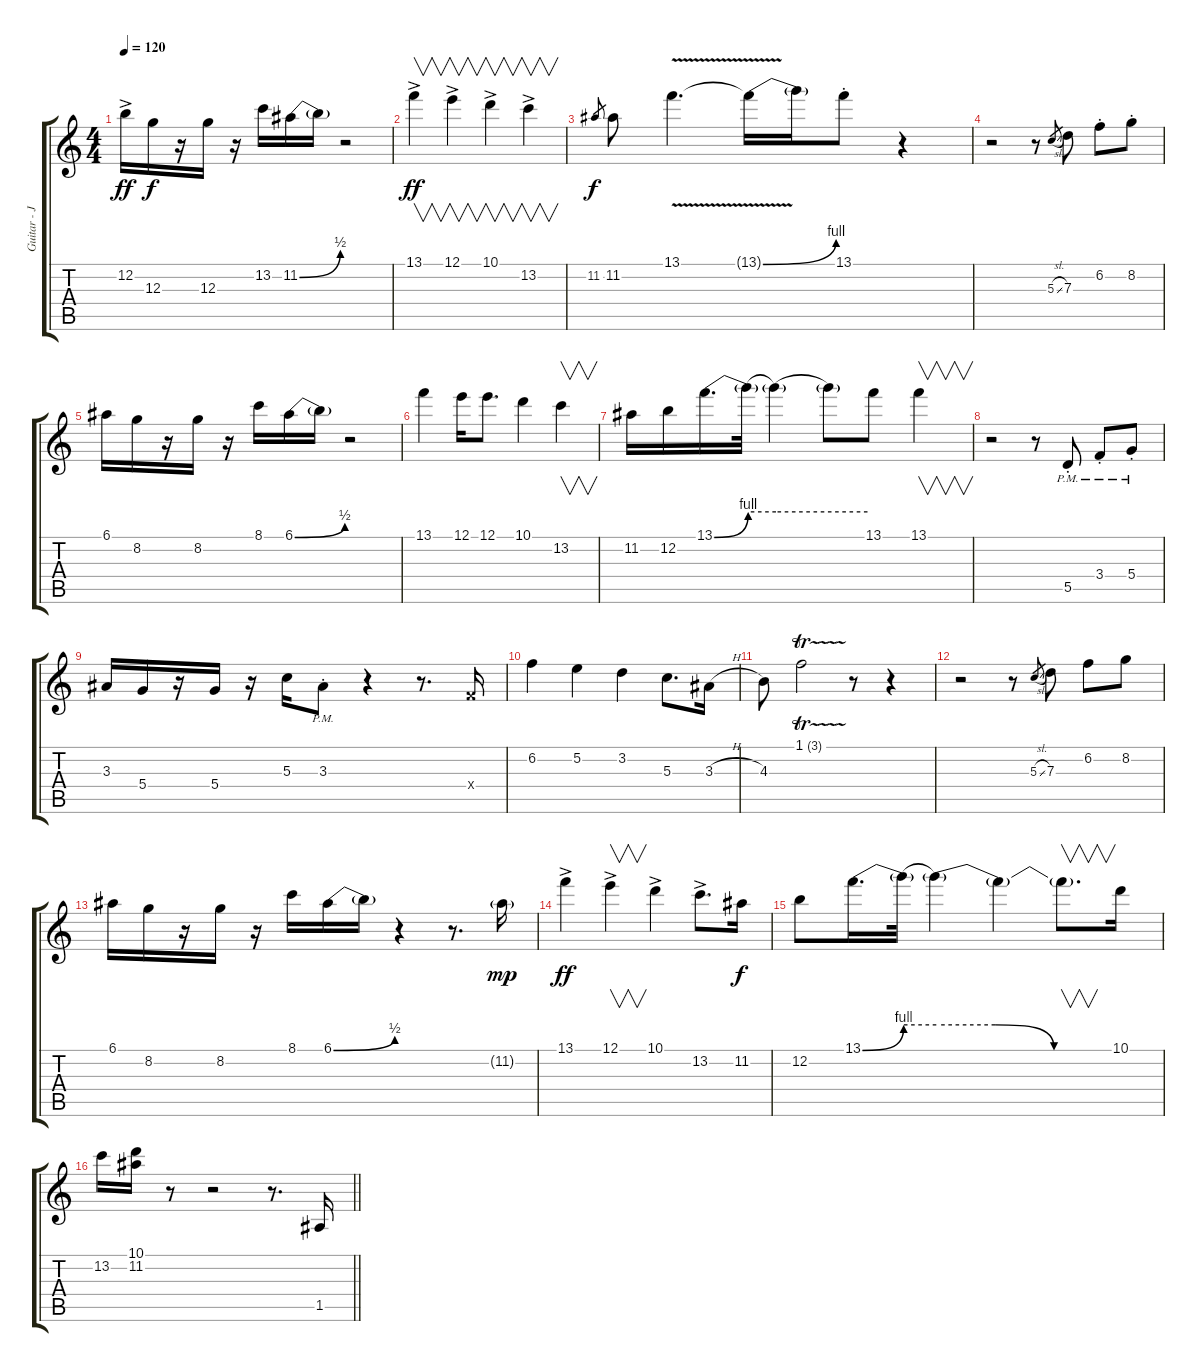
\track ("Guitar - Jeff Beck" "Guitar - J") {instrument overdrivenguitar}
\staff {score tabs}
\tuning (E4 B3 G3 D3 A2 E2) {hide}
\ts (4 4)
\tempo 120
\clef g2
\ks c
12.2{ac}.16{dy ff} 12.3.16{dy f} r.16 12.3.16 r.16 13.2.16 11.2{be (bend 0 0 60 2)}.16 11.2{t}.16 r.2 |
13.1{ac}.4{v dy ff} 12.1{ac}.4{v} 10.1{ac}.4{v} 13.2{ac}.4{v} |
11.2.8{gr dy f} 11.2.8 13.1{v}.4{d} 13.1{be (bend 0 0 60 4) t}.16 13.1{t}.16 13.1{st}.8 r.4 |
r.2 r.8 5.3{sl}.8{gr} 7.3.8 6.2{st}.8 8.2{st}.8 |
6.1.16 8.2.16 r.16 8.2.16 r.16 8.1.16 6.1{be (bend 0 0 60 2)}.16 6.1{t}.16 r.2 |
13.1.4 12.1.16 12.1.8{d} 10.1.4 13.2.4{v} |
11.2.16 12.2.16 13.1{be (bend 0 0 60 4)}.16{d} 13.1{be (hold 0 4 60 4) t}.32 13.1{be (hold 0 4 60 4) t}.4 13.1{t}.8 13.1.8 13.1.4{v} |
r.2 r.8 5.5{pm st}.8 3.4{pm st}.8 5.4{pm st}.8 |
3.3.16 5.4.16 r.16 5.4.16 r.16 5.3.16 3.3{pm st}.8 r.4 r.8{d} 3.4{x}.16 |
6.2.4 5.2.4 3.2.4 5.3.8{d} 3.3{h}.16 |
4.3.8 1.1{tr (3 32)}.2 r.8 r.4 |
r.2 r.8 5.3{sl}.8{gr} 7.3.8 6.2.8 8.2.8 |
6.1.16 8.2.16 r.16 8.2.16 r.16 8.1.16 6.1{be (bend 0 0 60 2)}.16 6.1{t}.16 r.4 r.8{d} 11.2{g}.16{dy mp} |
13.1{ac}.4{dy ff} 12.1{ac}.4{v} 10.1{ac}.4 13.2{ac}.8{d} 11.2.16{dy f} |
12.2.8 13.1{be (bend 0 0 60 4)}.16{d} 13.1{be (hold 0 4 60 4) t}.32 13.1{be (custom 0 4 20 4 40 0 60 0) t}.4 13.1{t}.4 13.1{t}.8{v d} 10.1.16 |
\barLineRight lightlight
13.2.16 (10.1 11.2).16 r.8 r.2 r.8{d} 1.5.16
